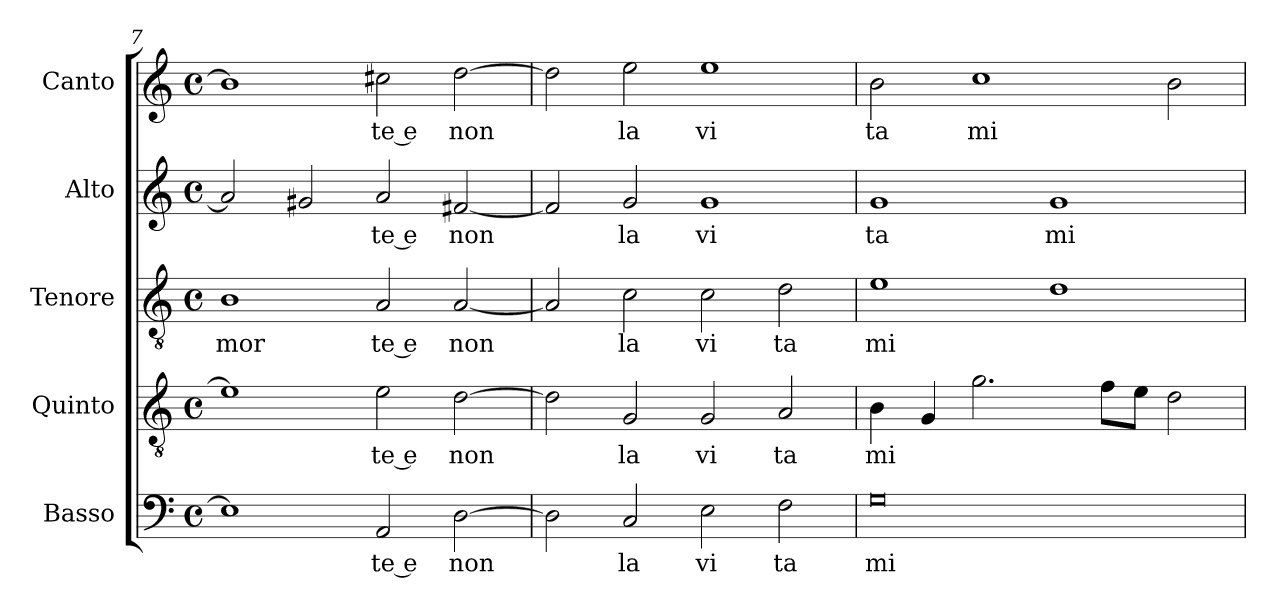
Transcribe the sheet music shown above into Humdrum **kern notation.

**kern	**text	**kern	**text	**kern	**text	**kern	**text	**kern	**text
*part5	*part5	*part4	*part4	*part3	*part3	*part2	*part2	*part1	*part1
*staff5	*staff5	*staff4	*staff4	*staff3	*staff3	*staff2	*staff2	*staff1	*staff1
*I"Basso	*	*I"Quinto	*	*I"Tenore	*	*I"Alto	*	*I"Canto	*
*clefF4	*	*clefGv2	*	*clefGv2	*	*clefG2	*	*clefG2	*
*M4/4	*	*M4/4	*	*M4/4	*	*M4/4	*	*M4/4	*
*met(c)	*	*met(c)	*	*met(c)	*	*met(c)	*	*met(c)	*
=7	=7	=7	=7	=7	=7	=7	=7	=7	=7
!	!	!	!	!	!LO:LY:b:cj	!	!	!	!
1E]	.	1e]	.	1B	mor	2a/]	.	1b]	.
.	.	.	.	.	.	2g#X/	.	.	.
!	!LO:LY:b:rj	!	!LO:LY:b:rj	!	!LO:LY:b:rj	!	!LO:LY:b:rj	!	!LO:LY:b:rj
2AA/	te e	2e\	te e	2A/	te e	2a/	te e	2cc#X\	te e
!	!LO:LY:b	!	!LO:LY:b	!	!LO:LY:b	!	!LO:LY:b	!	!LO:LY:b
[>2D\	non	[>2d\	non	[<2A/	non	[<2f#X/	non	[>2dd\	non
=8	=8	=8	=8	=8	=8	=8	=8	=8	=8
2D\]	.	2d\]	.	2A/]	.	2f#/]	.	2dd\]	.
!	!LO:LY:b:cj	!	!LO:LY:b:cj	!	!LO:LY:b:cj	!	!LO:LY:b:cj	!	!LO:LY:b:cj
2C/	la	2G/	la	2c\	la	2g/	la	2ee\	la
!	!LO:LY:b:cj	!	!LO:LY:b:cj	!	!LO:LY:b:cj	!	!LO:LY:b:cj	!	!LO:LY:b:cj
2E\	vi	2G/	vi	2c\	vi	1g	vi	1ee	vi
!	!LO:LY:b:cj	!	!LO:LY:b:cj	!	!LO:LY:b:cj	!	!	!	!
2F\	ta	2A/	ta	2d\	ta	.	.	.	.
=9	=9	=9	=9	=9	=9	=9	=9	=9	=9
!	!LO:LY:b:cj	!	!LO:LY:b	!	!LO:LY:b:cj	!	!LO:LY:b:cj	!	!LO:LY:b:cj
0G	mi	4B\	mi	1e	mi	1g	ta	2b\	ta
.	.	4G/	.	.	.	.	.	.	.
!	!	!	!	!	!	!	!	!	!LO:LY:b:cj
.	.	2.g\	.	.	.	.	.	1cc	mi
!	!	!	!	!	!	!	!LO:LY:b:cj	!	!
.	.	.	.	1d	.	1g	mi	.	.
.	.	8f\L	.	.	.	.	.	.	.
.	.	8e\J	.	.	.	.	.	.	.
.	.	2d\	.	.	.	.	.	2b\	.
=	=	=	=	=	=	=	=	=	=
*-	*-	*-	*-	*-	*-	*-	*-	*-	*-
